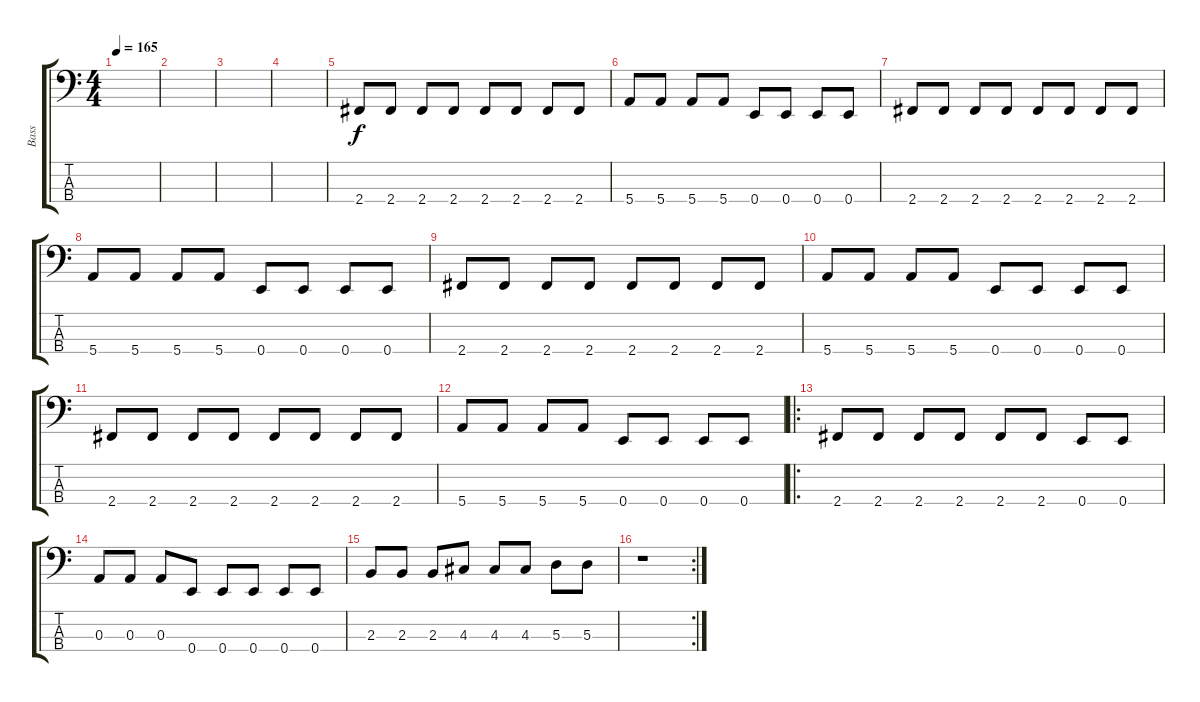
\track ("Bass" "Bass") {instrument electricbasspick}
\staff {score tabs}
\tuning (G2 D2 A1 E1) {hide}
\ts (4 4)
\tempo 165
\clef f4
\ks c
|
|
|
|
2.4.8 2.4.8 2.4.8 2.4.8 2.4.8 2.4.8 2.4.8 2.4.8 |
5.4.8 5.4.8 5.4.8 5.4.8 0.4.8 0.4.8 0.4.8 0.4.8 |
2.4.8 2.4.8 2.4.8 2.4.8 2.4.8 2.4.8 2.4.8 2.4.8 |
5.4.8 5.4.8 5.4.8 5.4.8 0.4.8 0.4.8 0.4.8 0.4.8 |
2.4.8 2.4.8 2.4.8 2.4.8 2.4.8 2.4.8 2.4.8 2.4.8 |
5.4.8 5.4.8 5.4.8 5.4.8 0.4.8 0.4.8 0.4.8 0.4.8 |
2.4.8 2.4.8 2.4.8 2.4.8 2.4.8 2.4.8 2.4.8 2.4.8 |
5.4.8 5.4.8 5.4.8 5.4.8 0.4.8 0.4.8 0.4.8 0.4.8 |
\ro
2.4.8 2.4.8 2.4.8 2.4.8 2.4.8 2.4.8 0.4.8 0.4.8 |
0.3.8 0.3.8 0.3.8 0.4.8 0.4.8 0.4.8 0.4.8 0.4.8 |
2.3.8 2.3.8 2.3.8 4.3.8 4.3.8 4.3.8 5.3.8 5.3.8 |
\rc 2
r.1
